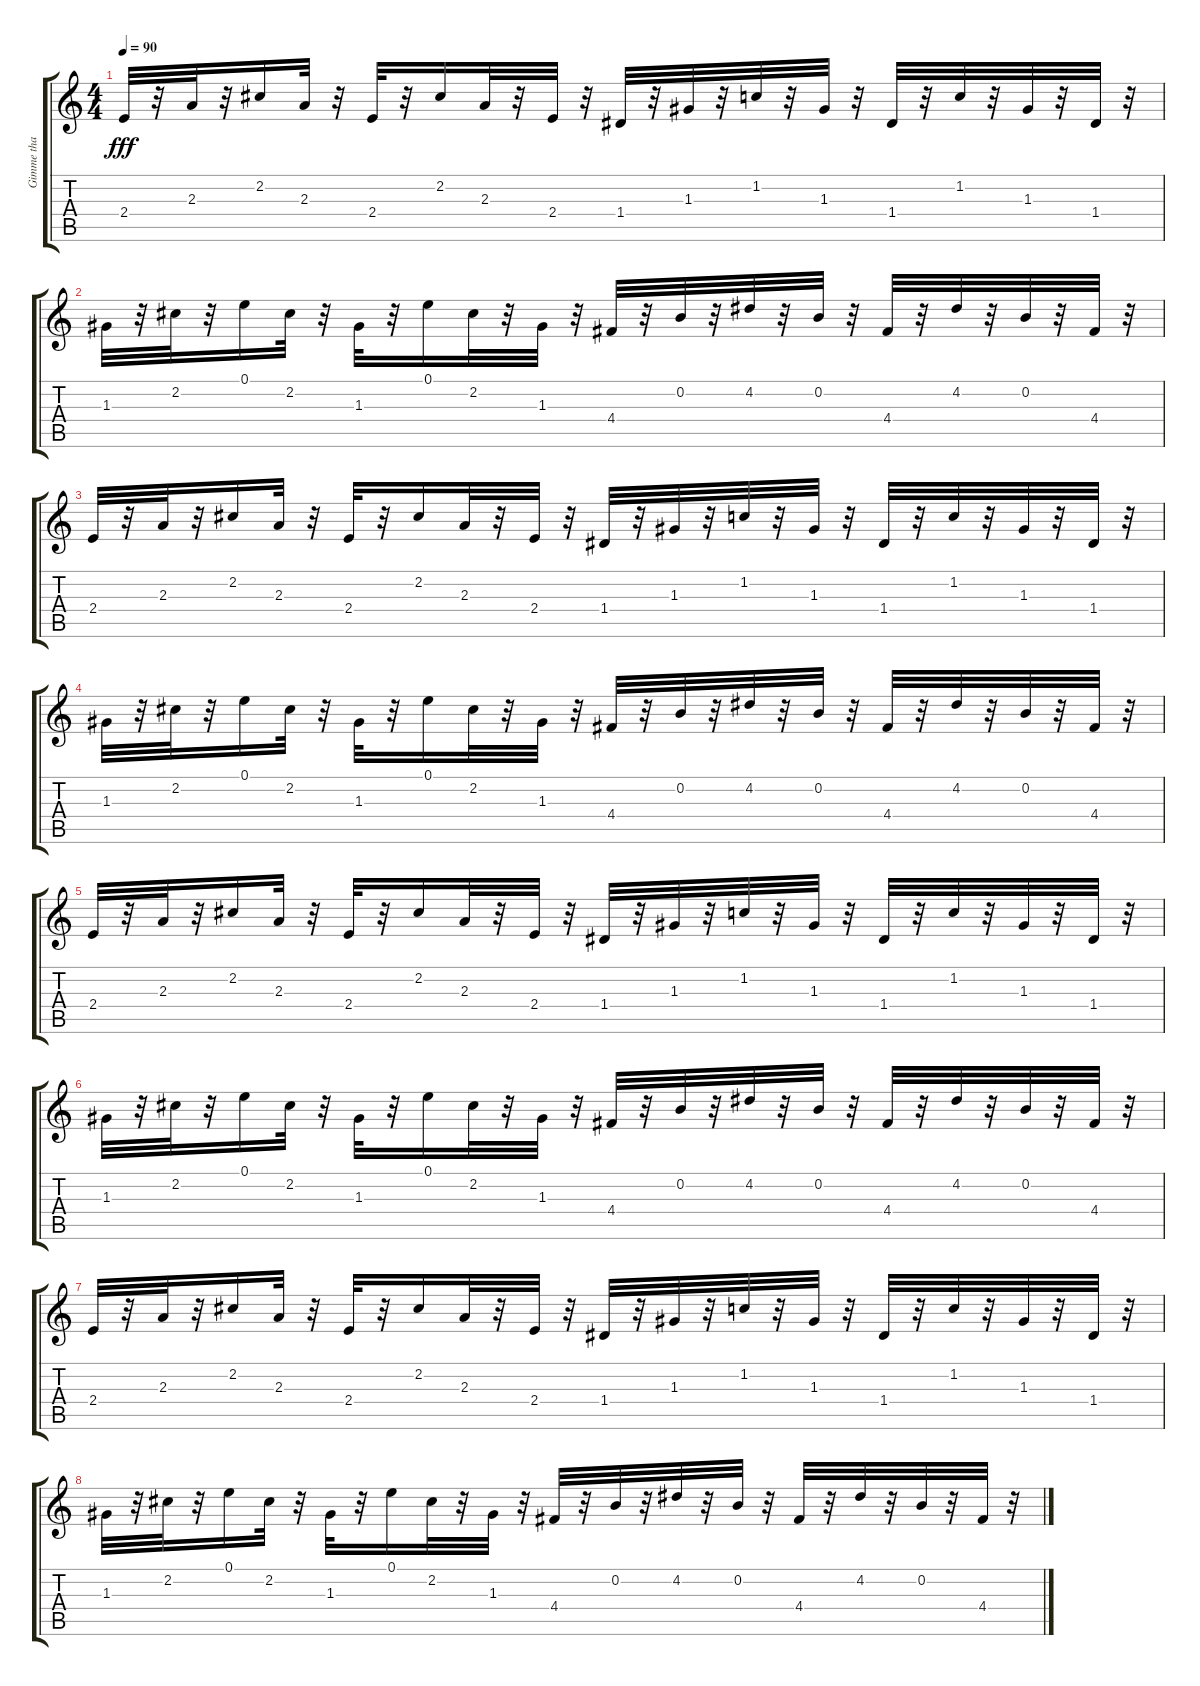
\track ("Gimme tha power" "Gimme tha ") {instrument electricguitarjazz}
\staff {score tabs}
\tuning (E4 B3 G3 D3 A2 E2) {hide}
\ts (4 4)
\tempo 90
\clef g2
\ks c
2.4.32{dy fff} r.32 2.3.32 r.32 2.2.16 2.3.32 r.32 2.4.32 r.32 2.2.16 2.3.32 r.32 2.4.32 r.32 1.4.32 r.32 1.3.32 r.32 1.2.32 r.32 1.3.32 r.32 1.4.32 r.32 1.2.32 r.32 1.3.32 r.32 1.4.32 r.32 |
1.3.32 r.32 2.2.32 r.32 0.1.16 2.2.32 r.32 1.3.32 r.32 0.1.16 2.2.32 r.32 1.3.32 r.32 4.4.32 r.32 0.2.32 r.32 4.2.32 r.32 0.2.32 r.32 4.4.32 r.32 4.2.32 r.32 0.2.32 r.32 4.4.32 r.32 |
2.4.32 r.32 2.3.32 r.32 2.2.16 2.3.32 r.32 2.4.32 r.32 2.2.16 2.3.32 r.32 2.4.32 r.32 1.4.32 r.32 1.3.32 r.32 1.2.32 r.32 1.3.32 r.32 1.4.32 r.32 1.2.32 r.32 1.3.32 r.32 1.4.32 r.32 |
1.3.32 r.32 2.2.32 r.32 0.1.16 2.2.32 r.32 1.3.32 r.32 0.1.16 2.2.32 r.32 1.3.32 r.32 4.4.32 r.32 0.2.32 r.32 4.2.32 r.32 0.2.32 r.32 4.4.32 r.32 4.2.32 r.32 0.2.32 r.32 4.4.32 r.32 |
2.4.32 r.32 2.3.32 r.32 2.2.16 2.3.32 r.32 2.4.32 r.32 2.2.16 2.3.32 r.32 2.4.32 r.32 1.4.32 r.32 1.3.32 r.32 1.2.32 r.32 1.3.32 r.32 1.4.32 r.32 1.2.32 r.32 1.3.32 r.32 1.4.32 r.32 |
1.3.32 r.32 2.2.32 r.32 0.1.16 2.2.32 r.32 1.3.32 r.32 0.1.16 2.2.32 r.32 1.3.32 r.32 4.4.32 r.32 0.2.32 r.32 4.2.32 r.32 0.2.32 r.32 4.4.32 r.32 4.2.32 r.32 0.2.32 r.32 4.4.32 r.32 |
2.4.32 r.32 2.3.32 r.32 2.2.16 2.3.32 r.32 2.4.32 r.32 2.2.16 2.3.32 r.32 2.4.32 r.32 1.4.32 r.32 1.3.32 r.32 1.2.32 r.32 1.3.32 r.32 1.4.32 r.32 1.2.32 r.32 1.3.32 r.32 1.4.32 r.32 |
1.3.32 r.32 2.2.32 r.32 0.1.16 2.2.32 r.32 1.3.32 r.32 0.1.16 2.2.32 r.32 1.3.32 r.32 4.4.32 r.32 0.2.32 r.32 4.2.32 r.32 0.2.32 r.32 4.4.32 r.32 4.2.32 r.32 0.2.32 r.32 4.4.32 r.32
